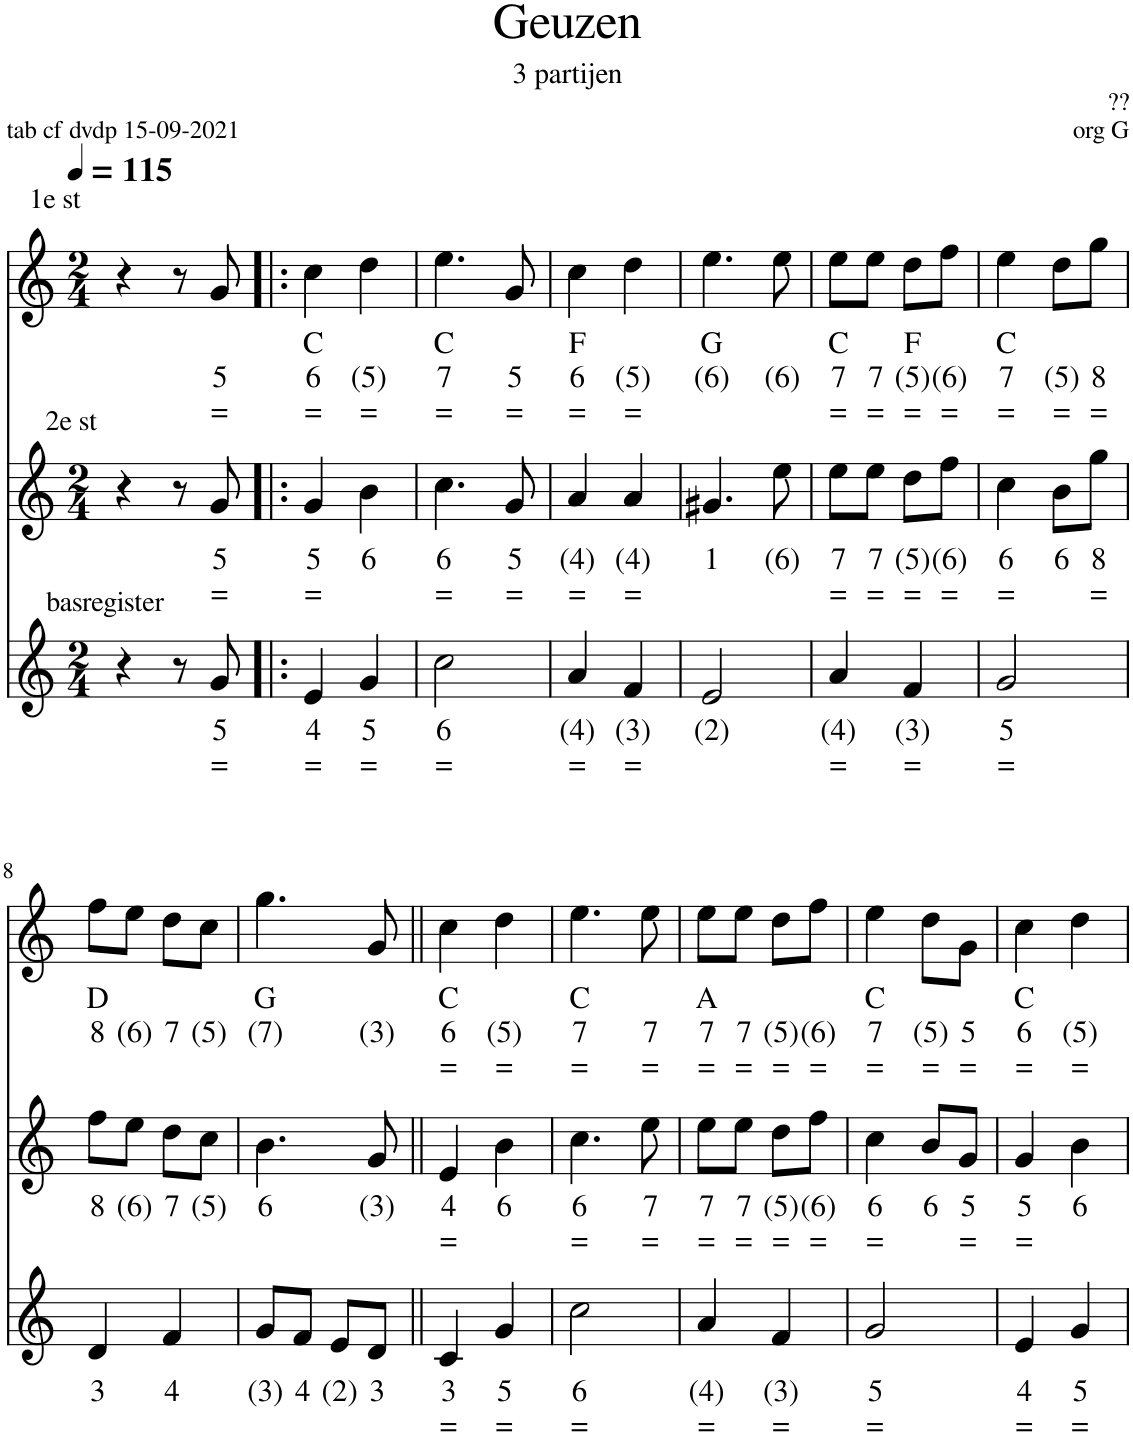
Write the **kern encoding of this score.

**kern	**text	**text	**kern	**kern	**text	**text	**kern	**text	**text	**text
*part4	*part4	*part4	*part3	*part2	*part2	*part2	*part1	*part1	*part1	*part1
*staff4	*staff4	*staff4	*staff3	*staff2	*staff2	*staff2	*staff1	*staff1	*staff1	*staff1
*I"Piano	*	*	*I"Piano	*I"Piano	*	*	*I"Blokfluit	*	*	*
*	*	*	*stria5	*	*	*	*	*	*	*
*clefG2	*	*	*clefG2	*clefG2	*	*	*clefG2	*	*	*
*k[]	*	*	*k[]	*k[]	*	*	*k[]	*	*	*
*M2/4	*	*	*M2/4	*M2/4	*	*	*M2/4	*	*	*
*MM115	*	*	*MM115	*MM115	*	*	*MM115	*	*	*
=1	=1	=1	=1	=1	=1	=1	=1	=1	=1	=1
!	!	!	!	!	!	!	!LO:TX:a:t=1e st	!	!	!
!	!	!	!	!LO:TX:a:t=2e st	!	!	!	!	!	!
!LO:TX:a:t=basregister	!	!	!	!	!	!	!	!	!	!
4r	.	.	2r	4r	.	.	4r	.	.	.
8r	.	.	.	8r	.	.	8r	.	.	.
!	!LO:LY:b	!LO:LY:b	!	!	!LO:LY:b	!LO:LY:b	!	!	!LO:LY:b	!LO:LY:b
8g/	5	=	.	8g/	5	=	8g/	.	5	=
=2!|:	=2!|:	=2!|:	=2!|:	=2!|:	=2!|:	=2!|:	=2!|:	=2!|:	=2!|:	=2!|:
!	!LO:LY:b	!LO:LY:b	!	!	!LO:LY:b	!LO:LY:b	!	!LO:LY:b	!LO:LY:b	!LO:LY:b
4e/	4	=	2c	4g/	5	=	4cc\	C	6	=
!	!LO:LY:b	!LO:LY:b	!	!	!LO:LY:b	!	!	!	!LO:LY:b	!LO:LY:b
4g/	5	=	.	4b\	6	.	4dd\	.	(5)	=
=3	=3	=3	=3	=3	=3	=3	=3	=3	=3	=3
!	!LO:LY:b	!LO:LY:b	!	!	!LO:LY:b	!LO:LY:b	!	!LO:LY:b	!LO:LY:b	!LO:LY:b
2cc\	6	=	2c	4.cc\	6	=	4.ee\	C	7	=
!	!	!	!	!	!LO:LY:b	!LO:LY:b	!	!	!LO:LY:b	!LO:LY:b
.	.	.	.	8g/	5	=	8g/	.	5	=
=4	=4	=4	=4	=4	=4	=4	=4	=4	=4	=4
!	!LO:LY:b	!LO:LY:b	!	!	!LO:LY:b	!LO:LY:b	!	!LO:LY:b	!LO:LY:b	!LO:LY:b
4a/	(4)	=	2f	4a/	(4)	=	4cc\	F	6	=
!	!LO:LY:b	!LO:LY:b	!	!	!LO:LY:b	!LO:LY:b	!	!	!LO:LY:b	!LO:LY:b
4f/	(3)	=	.	4a/	(4)	=	4dd\	.	(5)	=
=5	=5	=5	=5	=5	=5	=5	=5	=5	=5	=5
!	!LO:LY:b	!	!	!	!LO:LY:b	!	!	!LO:LY:b	!LO:LY:b	!
2e/	(2)	.	2A	4.g#X/	1	.	4.ee\	G	(6)	.
!	!	!	!	!	!LO:LY:b	!	!	!	!LO:LY:b	!
.	.	.	.	8ee\	(6)	.	8ee\	.	(6)	.
=6	=6	=6	=6	=6	=6	=6	=6	=6	=6	=6
!	!LO:LY:b	!LO:LY:b	!	!	!LO:LY:b	!LO:LY:b	!	!LO:LY:b	!LO:LY:b	!LO:LY:b
4a/	(4)	=	4c	8ee\L	7	=	8ee\L	C	7	=
!	!	!	!	!	!LO:LY:b	!LO:LY:b	!	!	!LO:LY:b	!LO:LY:b
.	.	.	.	8ee\J	7	=	8ee\J	.	7	=
!	!LO:LY:b	!LO:LY:b	!	!	!LO:LY:b	!LO:LY:b	!	!LO:LY:b	!LO:LY:b	!LO:LY:b
4f/	(3)	=	4f	8dd\L	(5)	=	8dd\L	F	(5)	=
!	!	!	!	!	!LO:LY:b	!LO:LY:b	!	!	!LO:LY:b	!LO:LY:b
.	.	.	.	8ff\J	(6)	=	8ff\J	.	(6)	=
=7	=7	=7	=7	=7	=7	=7	=7	=7	=7	=7
!	!LO:LY:b	!LO:LY:b	!	!	!LO:LY:b	!LO:LY:b	!	!LO:LY:b	!LO:LY:b	!LO:LY:b
2g/	5	=	2c	4cc\	6	=	4ee\	C	7	=
!	!	!	!	!	!LO:LY:b	!	!	!	!LO:LY:b	!LO:LY:b
.	.	.	.	8b\L	6	.	8dd\L	.	(5)	=
!	!	!	!	!	!LO:LY:b	!LO:LY:b	!	!	!LO:LY:b	!LO:LY:b
.	.	.	.	8gg\J	8	=	8gg\J	.	8	=
!!LO:LB:g=z
=8	=8	=8	=8	=8	=8	=8	=8	=8	=8	=8
!	!LO:LY:b	!	!	!	!LO:LY:b	!	!	!LO:LY:b	!LO:LY:b	!
4d/	3	.	2d	8ff\L	8	.	8ff\L	D	8	.
!	!	!	!	!	!LO:LY:b	!	!	!	!LO:LY:b	!
.	.	.	.	8ee\J	(6)	.	8ee\J	.	(6)	.
!	!LO:LY:b	!	!	!	!LO:LY:b	!	!	!	!LO:LY:b	!
4f/	4	.	.	8dd\L	7	.	8dd\L	.	7	.
!	!	!	!	!	!LO:LY:b	!	!	!	!LO:LY:b	!
.	.	.	.	8cc\J	(5)	.	8cc\J	.	(5)	.
=9	=9	=9	=9	=9	=9	=9	=9	=9	=9	=9
!	!LO:LY:b	!	!	!	!LO:LY:b	!	!	!LO:LY:b	!LO:LY:b	!
8g/L	(3)	.	2g	4.b\	6	.	4.gg\	G	(7)	.
!	!LO:LY:b	!	!	!	!	!	!	!	!	!
8f/J	4	.	.	.	.	.	.	.	.	.
!	!LO:LY:b	!	!	!	!	!	!	!	!	!
8e/L	(2)	.	.	.	.	.	.	.	.	.
!	!LO:LY:b	!	!	!	!LO:LY:b	!	!	!	!LO:LY:b	!
8d/J	3	.	.	8g/	(3)	.	8g/	.	(3)	.
=10||	=10||	=10||	=10||	=10||	=10||	=10||	=10||	=10||	=10||	=10||
!	!LO:LY:b	!LO:LY:b	!	!	!LO:LY:b	!LO:LY:b	!	!LO:LY:b	!LO:LY:b	!LO:LY:b
4c/	3	=	2c	4e/	4	=	4cc\	C	6	=
!	!LO:LY:b	!LO:LY:b	!	!	!LO:LY:b	!	!	!	!LO:LY:b	!LO:LY:b
4g/	5	=	.	4b\	6	.	4dd\	.	(5)	=
=11	=11	=11	=11	=11	=11	=11	=11	=11	=11	=11
!	!LO:LY:b	!LO:LY:b	!	!	!LO:LY:b	!LO:LY:b	!	!LO:LY:b	!LO:LY:b	!LO:LY:b
2cc\	6	=	2c	4.cc\	6	=	4.ee\	C	7	=
!	!	!	!	!	!LO:LY:b	!LO:LY:b	!	!	!LO:LY:b	!LO:LY:b
.	.	.	.	8ee\	7	=	8ee\	.	7	=
=12	=12	=12	=12	=12	=12	=12	=12	=12	=12	=12
!	!LO:LY:b	!LO:LY:b	!	!	!LO:LY:b	!LO:LY:b	!	!LO:LY:b	!LO:LY:b	!LO:LY:b
4a/	(4)	=	2A	8ee\L	7	=	8ee\L	A	7	=
!	!	!	!	!	!LO:LY:b	!LO:LY:b	!	!	!LO:LY:b	!LO:LY:b
.	.	.	.	8ee\J	7	=	8ee\J	.	7	=
!	!LO:LY:b	!LO:LY:b	!	!	!LO:LY:b	!LO:LY:b	!	!	!LO:LY:b	!LO:LY:b
4f/	(3)	=	.	8dd\L	(5)	=	8dd\L	.	(5)	=
!	!	!	!	!	!LO:LY:b	!LO:LY:b	!	!	!LO:LY:b	!LO:LY:b
.	.	.	.	8ff\J	(6)	=	8ff\J	.	(6)	=
=13	=13	=13	=13	=13	=13	=13	=13	=13	=13	=13
!	!LO:LY:b	!LO:LY:b	!	!	!LO:LY:b	!LO:LY:b	!	!LO:LY:b	!LO:LY:b	!LO:LY:b
2g/	5	=	2c	4cc\	6	=	4ee\	C	7	=
!	!	!	!	!	!LO:LY:b	!	!	!	!LO:LY:b	!LO:LY:b
.	.	.	.	8b/L	6	.	8dd\L	.	(5)	=
!	!	!	!	!	!LO:LY:b	!LO:LY:b	!	!	!LO:LY:b	!LO:LY:b
.	.	.	.	8g/J	5	=	8g\J	.	5	=
=14	=14	=14	=14	=14	=14	=14	=14	=14	=14	=14
!	!LO:LY:b	!LO:LY:b	!	!	!LO:LY:b	!LO:LY:b	!	!LO:LY:b	!LO:LY:b	!LO:LY:b
4e/	4	=	2c	4g/	5	=	4cc\	C	6	=
!	!LO:LY:b	!LO:LY:b	!	!	!LO:LY:b	!	!	!	!LO:LY:b	!LO:LY:b
4g/	5	=	.	4b\	6	.	4dd\	.	(5)	=
=	=	=	=	=	=	=	=	=	=	=
*-	*-	*-	*-	*-	*-	*-	*-	*-	*-	*-
